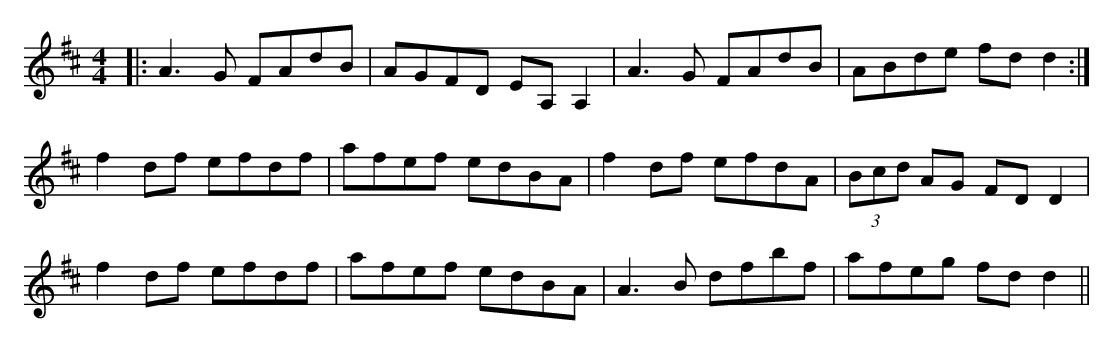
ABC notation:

X:1
M:4/4
K:D
|:A3G FAdB|AGFD EA,A,2|A3G FAdB|ABde fdd2:|
f2df efdf|afef edBA|f2df efdA|(3Bcd AG FDD2|
f2df efdf|afef edBA|A3B dfbf|afeg fdd2||
